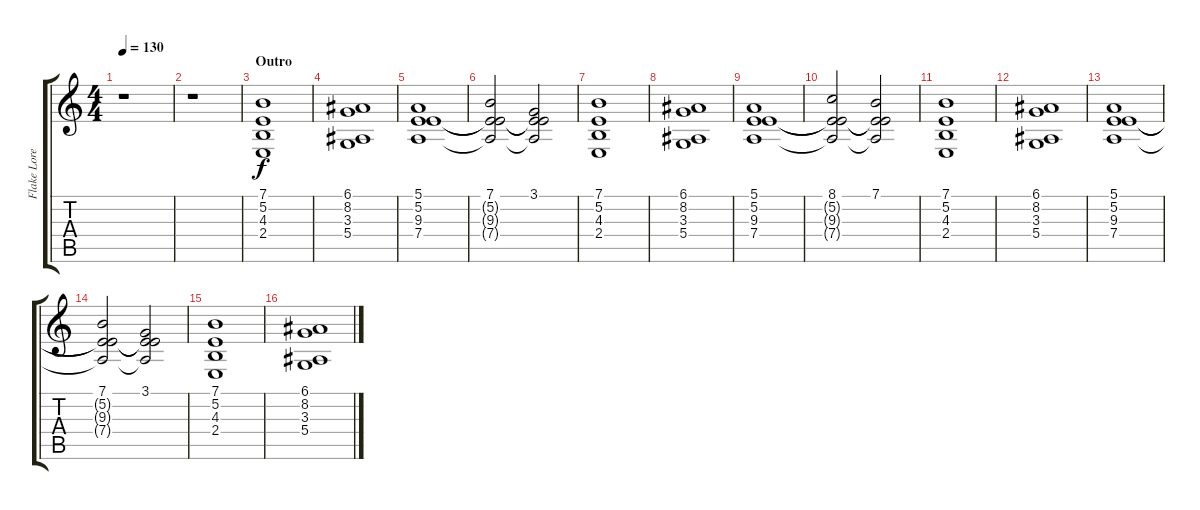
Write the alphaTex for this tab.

\track ("Flake Lorenz" "Flake Lore") {instrument choiraahs}
\staff {score tabs}
\tuning (E4 B3 G3 D3 A2 E2) {hide}
\ts (4 4)
\tempo 130
\clef g2
\ks c
r.1{dy f} |
r.1 |
\section ("" "Outro")
(7.1 5.2 4.3 2.4).1 |
(6.1 8.2 3.3 5.4).1 |
(5.1 5.2 9.3 7.4).1 |
(7.1 5.2{t} 9.3{t} 7.4{t}).2 (3.1 5.2{t} 9.3{t} 7.4{t}).2 |
(7.1 5.2 4.3 2.4).1 |
(6.1 8.2 3.3 5.4).1 |
(5.1 5.2 9.3 7.4).1 |
(8.1 5.2{t} 9.3{t} 7.4{t}).2 (7.1 5.2{t} 9.3{t} 7.4{t}).2 |
(7.1 5.2 4.3 2.4).1 |
(6.1 8.2 3.3 5.4).1 |
(5.1 5.2 9.3 7.4).1 |
(7.1 5.2{t} 9.3{t} 7.4{t}).2 (3.1 5.2{t} 9.3{t} 7.4{t}).2 |
(7.1 5.2 4.3 2.4).1 |
(6.1 8.2 3.3 5.4).1
